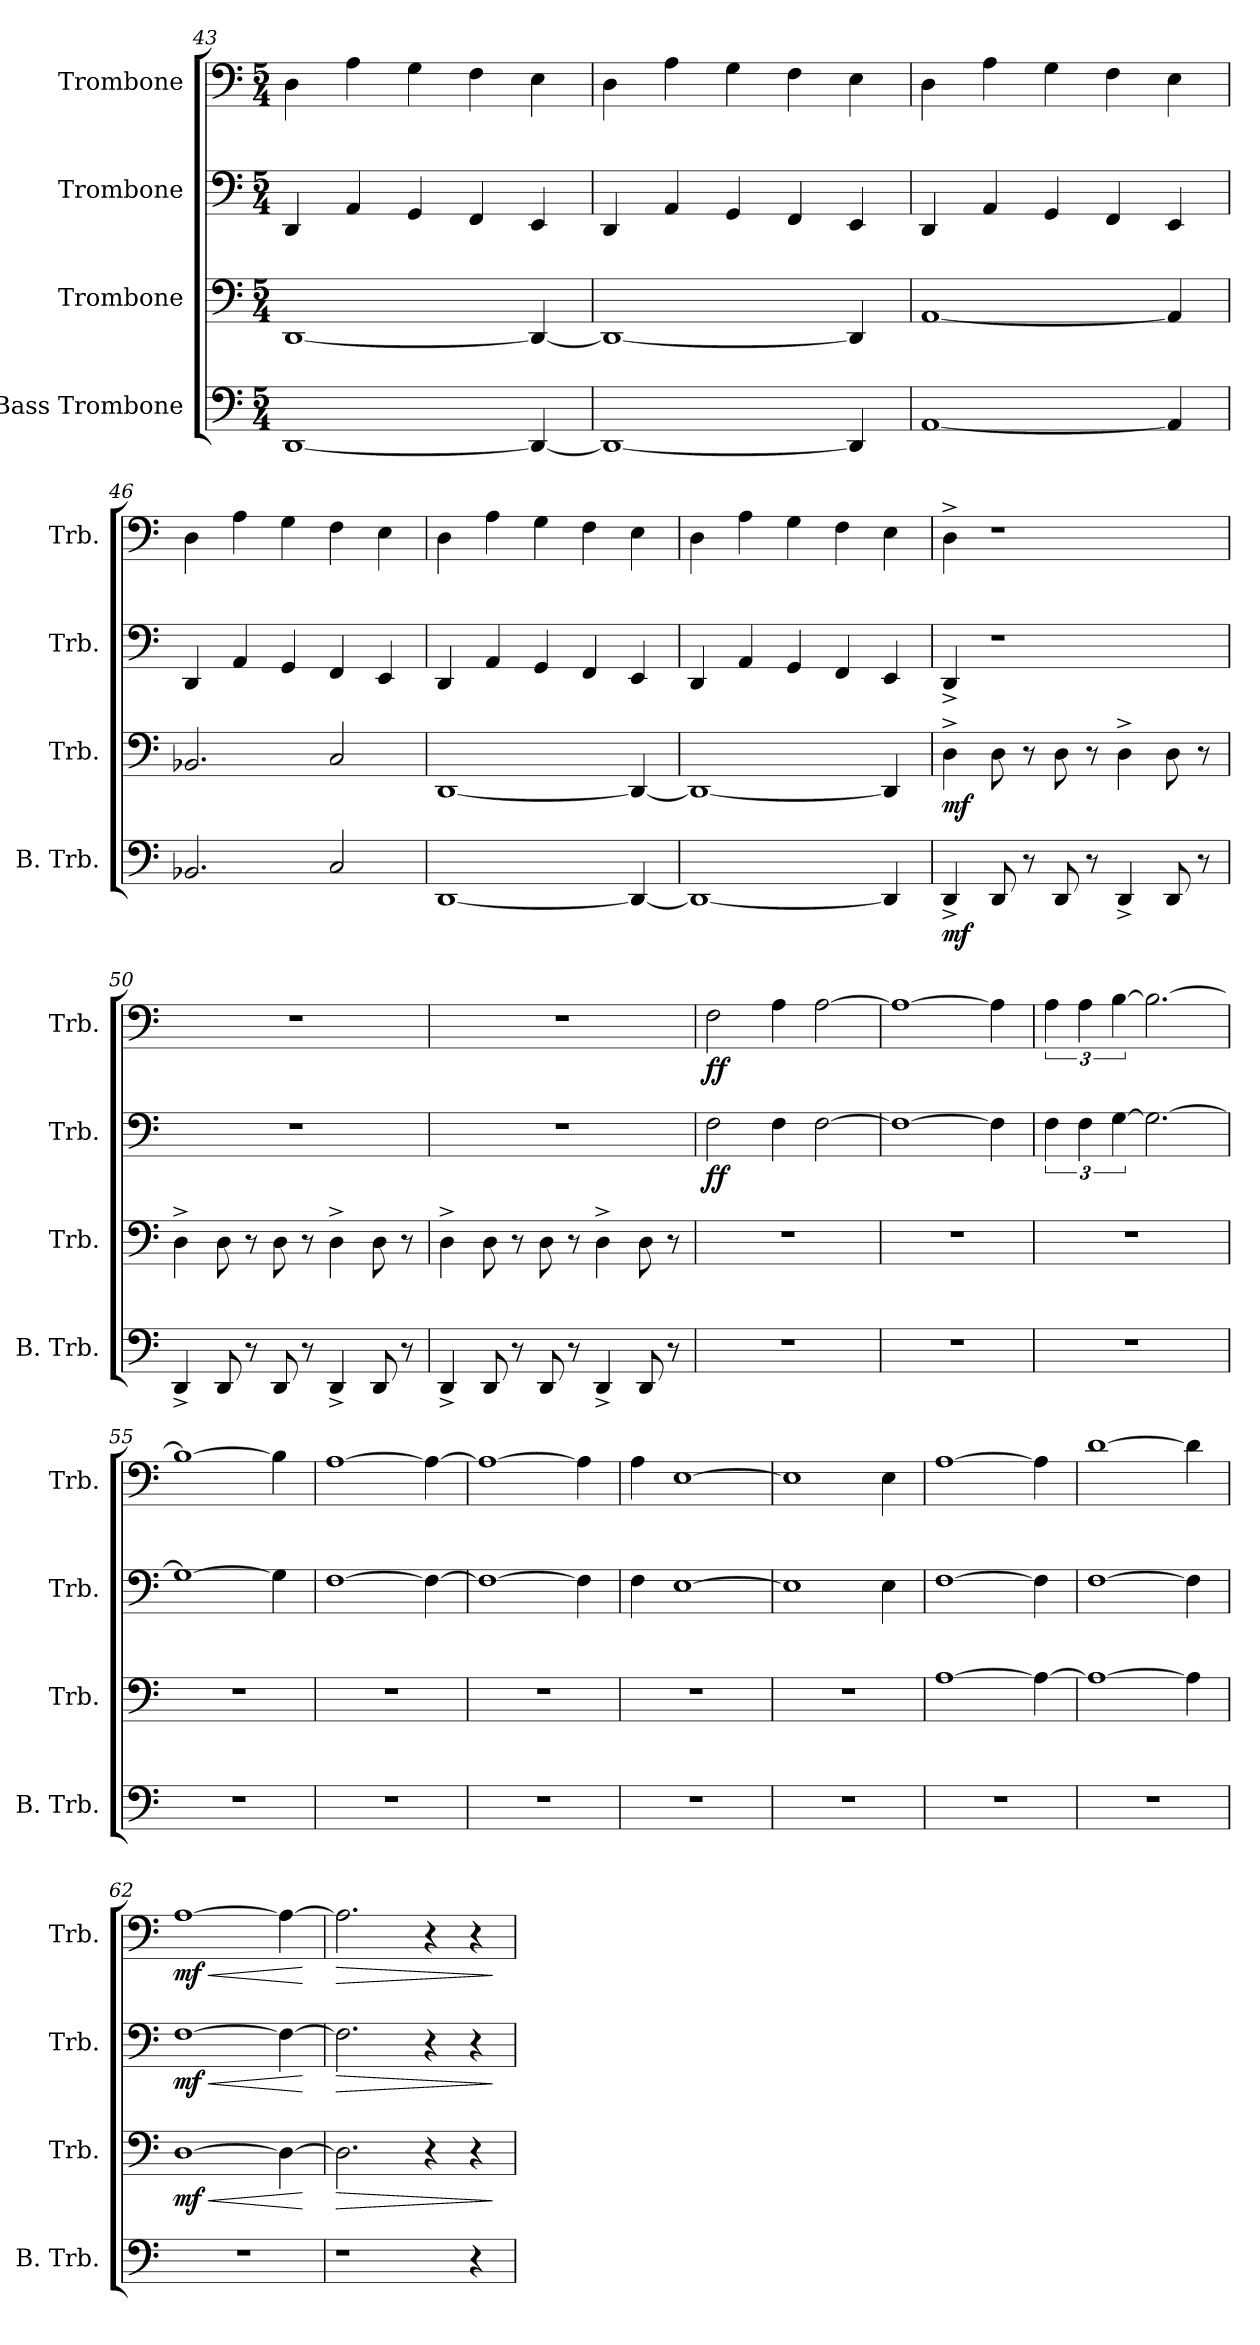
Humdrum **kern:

**kern	**dynam	**kern	**dynam	**kern	**dynam	**kern	**dynam
*part4	*part4	*part3	*part3	*part2	*part2	*part1	*part1
*staff4	*staff4	*staff3	*staff3	*staff2	*staff2	*staff1	*staff1
*I"Bass Trombone	*	*I"Trombone	*	*I"Trombone	*	*I"Trombone	*
*I'B. Trb.	*	*I'Trb.	*	*I'Trb.	*	*I'Trb.	*
!!LO:LB:g=z
*clefF4	*	*clefF4	*	*clefF4	*	*clefF4	*
*k[]	*	*k[]	*	*k[]	*	*k[]	*
*C:	*	*C:	*	*C:	*	*C:	*
*M5/4	*	*M5/4	*	*M5/4	*	*M5/4	*
=43	=43	=43	=43	=43	=43	=43	=43
[1DD	.	[1DD	.	4DD/	.	4D\	.
.	.	.	.	4AA/	.	4A\	.
.	.	.	.	4GG/	.	4G\	.
.	.	.	.	4FF/	.	4F\	.
4DD/_	.	4DD/_	.	4EE/	.	4E\	.
=44	=44	=44	=44	=44	=44	=44	=44
1DD_	.	1DD_	.	4DD/	.	4D\	.
.	.	.	.	4AA/	.	4A\	.
.	.	.	.	4GG/	.	4G\	.
.	.	.	.	4FF/	.	4F\	.
4DD/]	.	4DD/]	.	4EE/	.	4E\	.
=45	=45	=45	=45	=45	=45	=45	=45
[1AA	.	[1AA	.	4DD/	.	4D\	.
.	.	.	.	4AA/	.	4A\	.
.	.	.	.	4GG/	.	4G\	.
.	.	.	.	4FF/	.	4F\	.
4AA/]	.	4AA/]	.	4EE/	.	4E\	.
=46	=46	=46	=46	=46	=46	=46	=46
2.BB-X/	.	2.BB-X/	.	4DD/	.	4D\	.
.	.	.	.	4AA/	.	4A\	.
.	.	.	.	4GG/	.	4G\	.
2C/	.	2C/	.	4FF/	.	4F\	.
.	.	.	.	4EE/	.	4E\	.
=47	=47	=47	=47	=47	=47	=47	=47
[1DD	.	[1DD	.	4DD/	.	4D\	.
.	.	.	.	4AA/	.	4A\	.
.	.	.	.	4GG/	.	4G\	.
.	.	.	.	4FF/	.	4F\	.
4DD/_	.	4DD/_	.	4EE/	.	4E\	.
=48	=48	=48	=48	=48	=48	=48	=48
1DD_	.	1DD_	.	4DD/	.	4D\	.
.	.	.	.	4AA/	.	4A\	.
.	.	.	.	4GG/	.	4G\	.
.	.	.	.	4FF/	.	4F\	.
4DD/]	.	4DD/]	.	4EE/	.	4E\	.
!!LO:PB:g=z
=49	=49	=49	=49	=49	=49	=49	=49
!	!LO:DY:b	!	!LO:DY:b	!	!	!	!
4DD^/	mf	4D^\	mf	4DD^/	.	4D^\	.
8DD/	.	8D\	.	1r	.	1r	.
8r	.	8r	.	.	.	.	.
8DD/	.	8D\	.	.	.	.	.
8r	.	8r	.	.	.	.	.
4DD^/	.	4D^\	.	.	.	.	.
8DD/	.	8D\	.	.	.	.	.
8r	.	8r	.	.	.	.	.
=50	=50	=50	=50	=50	=50	=50	=50
4DD^/	.	4D^\	.	4%5r	.	4%5r	.
8DD/	.	8D\	.	.	.	.	.
8r	.	8r	.	.	.	.	.
8DD/	.	8D\	.	.	.	.	.
8r	.	8r	.	.	.	.	.
4DD^/	.	4D^\	.	.	.	.	.
8DD/	.	8D\	.	.	.	.	.
8r	.	8r	.	.	.	.	.
=51	=51	=51	=51	=51	=51	=51	=51
4DD^/	.	4D^\	.	4%5r	.	4%5r	.
8DD/	.	8D\	.	.	.	.	.
8r	.	8r	.	.	.	.	.
8DD/	.	8D\	.	.	.	.	.
8r	.	8r	.	.	.	.	.
4DD^/	.	4D^\	.	.	.	.	.
8DD/	.	8D\	.	.	.	.	.
8r	.	8r	.	.	.	.	.
=52	=52	=52	=52	=52	=52	=52	=52
!	!	!	!	!	!LO:DY:b	!	!LO:DY:b
4%5r	.	4%5r	.	2F\	ff	2F\	ff
.	.	.	.	4F\	.	4A\	.
.	.	.	.	[2F\	.	[2A\	.
=53	=53	=53	=53	=53	=53	=53	=53
4%5r	.	4%5r	.	1F_	.	1A_	.
.	.	.	.	4F\]	.	4A\]	.
=54	=54	=54	=54	=54	=54	=54	=54
4%5r	.	4%5r	.	6F\	.	6A\	.
.	.	.	.	6F\	.	6A\	.
.	.	.	.	[6G\	.	[6B\	.
.	.	.	.	2.G\_	.	2.B\_	.
!!LO:LB:g=z
=55	=55	=55	=55	=55	=55	=55	=55
4%5r	.	4%5r	.	1G_	.	1B_	.
.	.	.	.	4G\]	.	4B\]	.
=56	=56	=56	=56	=56	=56	=56	=56
4%5r	.	4%5r	.	[1F	.	[1A	.
.	.	.	.	4F\_	.	4A\_	.
=57	=57	=57	=57	=57	=57	=57	=57
4%5r	.	4%5r	.	1F_	.	1A_	.
.	.	.	.	4F\]	.	4A\]	.
=58	=58	=58	=58	=58	=58	=58	=58
4%5r	.	4%5r	.	4F\	.	4A\	.
.	.	.	.	[1E	.	[1E	.
=59	=59	=59	=59	=59	=59	=59	=59
4%5r	.	4%5r	.	1E]	.	1E]	.
.	.	.	.	4E\	.	4E\	.
=60	=60	=60	=60	=60	=60	=60	=60
4%5r	.	[1A	.	[1F	.	[1A	.
.	.	4A\_	.	4F\]	.	4A\]	.
=61	=61	=61	=61	=61	=61	=61	=61
4%5r	.	1A_	.	[1F	.	[1d	.
.	.	4A\]	.	4F\]	.	4d\]	.
=62	=62	=62	=62	=62	=62	=62	=62
!	!	!	!LO:HP:b	!	!LO:HP:b	!	!LO:HP:b
!	!	!	!LO:DY:n=1:b	!	!LO:DY:n=1:b	!	!LO:DY:n=1:b
4%5r	.	[1D	< mf	[1F	< mf	[1A	< mf
.	.	4D\_	.	4F\_	.	4A\_	.
.	.	.	[	.	[	.	[
=63	=63	=63	=63	=63	=63	=63	=63
!	!	!	!LO:HP:b	!	!LO:HP:b	!	!LO:HP:b
1r	.	2.D\]	>	2.F\]	>	2.A\]	>
.	.	4r	.	4r	.	4r	.
4r	.	4r	.	4r	.	4r	.
.	.	.	]	.	]	.	]
=	=	=	=	=	=	=	=
*-	*-	*-	*-	*-	*-	*-	*-
